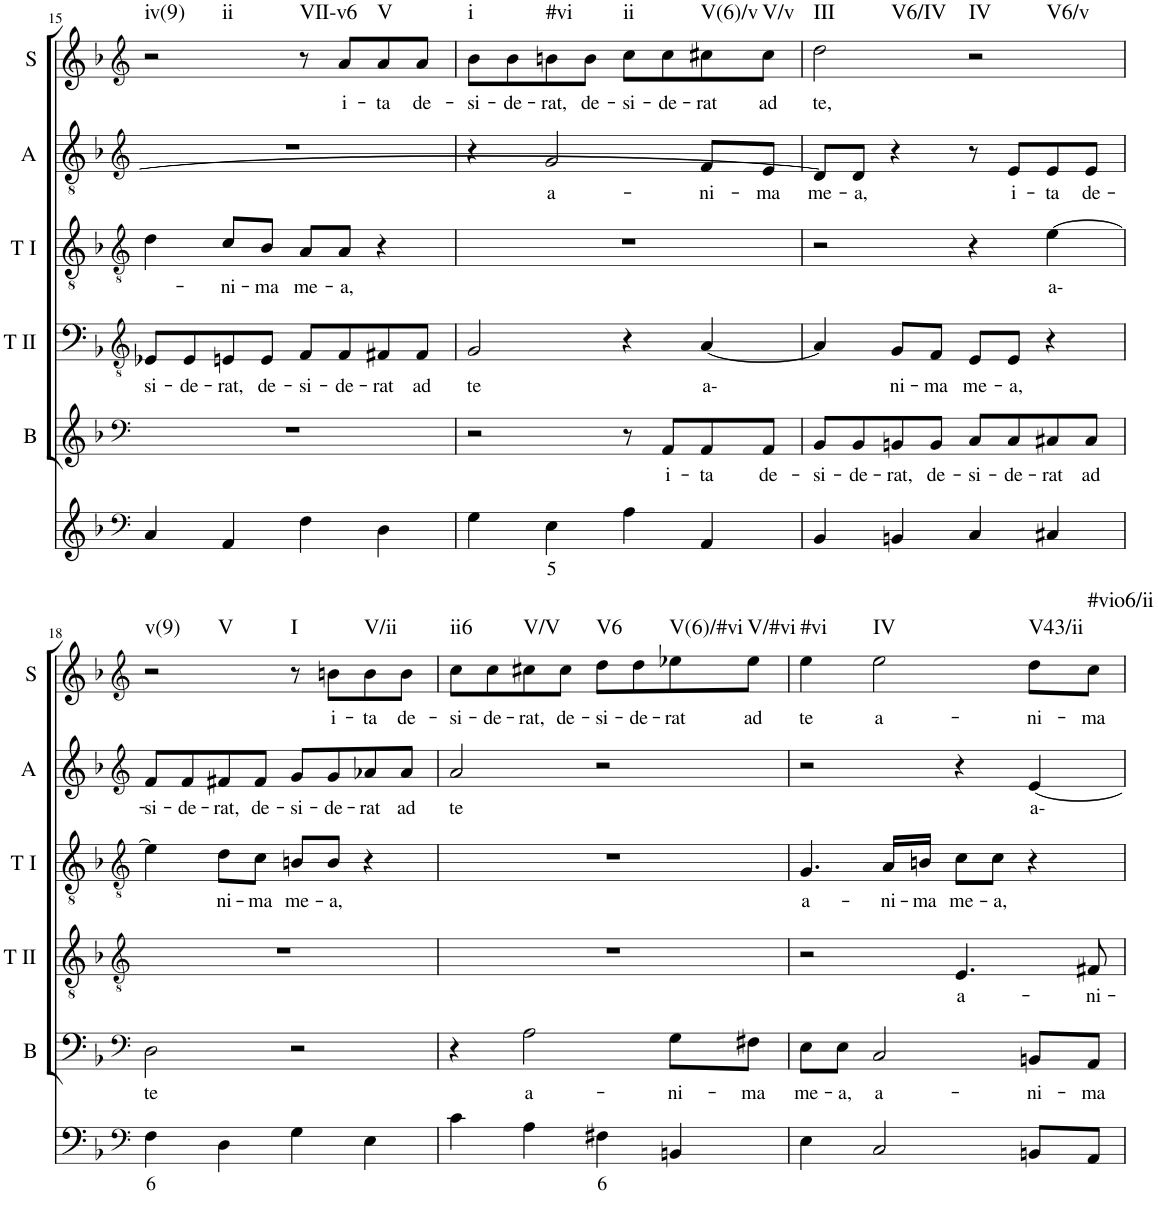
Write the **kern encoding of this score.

**kern	**text	**kern	**text	**kern	**text	**kern	**text	**kern	**text	**kern	**text	**harte
*part6	*part6	*part5	*part5	*part4	*part4	*part3	*part3	*part2	*part2	*part1	*part1	*part1
*staff6	*staff6	*staff5	*staff5	*staff4	*staff4	*staff3	*staff3	*staff2	*staff2	*staff1	*staff1	*
*I"Continuo	*	*I"Bass	*	*I"Tenor II	*	*I"Tenor I	*	*I"Alto	*	*I"Soprano	*	*
*	*	*I'B	*	*I'T II	*	*I'T I	*	*I'A	*	*I'S	*	*
!!LO:PB:g=z
*clefF4	*	*clefF4	*	*clefGv2	*	*clefGv2	*	*clefG2	*	*clefG2	*	*
*k[b-]	*	*k[b-]	*	*k[b-]	*	*k[b-]	*	*k[b-]	*	*k[b-]	*	*
*	*	*	*	*	*	*	*	*M4/4	*	*M4/4	*	*
=15	=15	=15	=15	=15	=15	=15	=15	=15	=15	=15	=15	=15
!	!	!	!	!	!LO:LY:b	!	!	!	!	!	!	!LO:H:n=1:kt=iv(9)
!	!	!	!	!	!	!	!	!	!	!	!	!LO:H:n=2:kt=ii
4C/	.	1r	.	8E-X/L	si-	4d\	.	1r	.	2r	.	N N
!	!	!	!	!	!LO:LY:b	!	!	!	!	!	!	!
.	.	.	.	8E-/	de-	.	.	.	.	.	.	.
!	!	!	!	!	!LO:LY:b	!	!LO:LY:b	!	!	!	!	!
4AA/	.	.	.	8En/	rat,	8c/L	ni-	.	.	.	.	.
!	!	!	!	!	!LO:LY:b	!	!LO:LY:b	!	!	!	!	!
.	.	.	.	8E/J	de-	8B-/J	ma	.	.	.	.	.
!	!	!	!	!	!LO:LY:b	!	!LO:LY:b	!	!	!	!	!LO:H:kt=VII-v6
4F\	.	.	.	8F/L	si-	8A/L	me-	.	.	8r	.	N
!	!	!	!	!	!LO:LY:b	!	!LO:LY:b	!	!	!	!LO:LY:b	!
.	.	.	.	8F/	de-	8A/J	a,	.	.	8a/L	i-	.
!	!	!	!	!	!LO:LY:b	!	!	!	!	!	!LO:LY:b	!LO:H:kt=V
4D\	.	.	.	8F#X/	rat	4r	.	.	.	8a/	ta	N
!	!	!	!	!	!LO:LY:b	!	!	!	!	!	!LO:LY:b	!
.	.	.	.	8F#/J	ad	.	.	.	.	8a/J	de-	.
=16	=16	=16	=16	=16	=16	=16	=16	=16	=16	=16	=16	=16
!	!	!	!	!	!LO:LY:b	!	!	!	!	!	!LO:LY:b	!LO:H:kt=i
4G\	.	2r	.	2G/	te	1r	.	4r	.	8b-\L	si-	N
!	!	!	!	!	!	!	!	!	!	!	!LO:LY:b	!
.	.	.	.	.	.	.	.	.	.	8b-\	de-	.
!	!LO:LY:b	!	!	!	!	!	!	!	!LO:LY:b	!	!LO:LY:b	!LO:H:kt=#vi
4E\	5	.	.	.	.	.	.	2g/	a-	8bn\	rat,	N
!	!	!	!	!	!	!	!	!	!	!	!LO:LY:b	!
.	.	.	.	.	.	.	.	.	.	8b\J	de-	.
!	!	!	!	!	!	!	!	!	!	!	!LO:LY:b	!LO:H:kt=ii
4A\	.	8r	.	4r	.	.	.	.	.	8cc\L	si-	N
!	!	!	!LO:LY:b	!	!	!	!	!	!	!	!LO:LY:b	!
.	.	8AA/L	i-	.	.	.	.	.	.	8cc\	de-	.
!	!	!	!LO:LY:b	!	!LO:LY:b	!	!	!	!LO:LY:b	!	!LO:LY:b	!LO:H:kt=V(6)/v
4AA/	.	8AA/	ta	[4A/	a-	.	.	8f/L	ni-	8cc#X\	rat	N
!	!	!	!LO:LY:b	!	!	!	!	!	!LO:LY:b	!	!LO:LY:b	!LO:H:kt=V/v
.	.	8AA/J	de-	.	.	.	.	8e/J	ma	8cc#\J	ad	N
=17	=17	=17	=17	=17	=17	=17	=17	=17	=17	=17	=17	=17
!	!	!	!LO:LY:b	!	!	!	!	!	!LO:LY:b	!	!LO:LY:b	!LO:H:n=1:kt=III
!	!	!	!	!	!	!	!	!	!	!	!	!LO:H:n=2:kt=V6/IV
4BB-/	.	8BB-/L	si-	4A/]	.	2r	.	8d/L]	me-	2dd\	te,	N N
!	!	!	!LO:LY:b	!	!	!	!	!	!LO:LY:b	!	!	!
.	.	8BB-/	de-	.	.	.	.	8d/J	a,	.	.	.
!	!	!	!LO:LY:b	!	!LO:LY:b	!	!	!	!	!	!	!
4BBn/	.	8BBn/	rat,	8G/L	ni-	.	.	4r	.	.	.	.
!	!	!	!LO:LY:b	!	!LO:LY:b	!	!	!	!	!	!	!
.	.	8BB/J	de-	8F/J	ma	.	.	.	.	.	.	.
!	!	!	!LO:LY:b	!	!LO:LY:b	!	!	!	!	!	!	!LO:H:n=1:kt=IV
!	!	!	!	!	!	!	!	!	!	!	!	!LO:H:n=2:kt=V6/v
4C/	.	8C/L	si-	8E/L	me-	4r	.	8r	.	2r	.	N N
!	!	!	!LO:LY:b	!	!LO:LY:b	!	!	!	!LO:LY:b	!	!	!
.	.	8C/	de-	8E/J	a,	.	.	8e/L	i-	.	.	.
!	!	!	!LO:LY:b	!	!	!	!LO:LY:b	!	!LO:LY:b	!	!	!
4C#X/	.	8C#X/	rat	4r	.	[4e\	a-	8e/	ta	.	.	.
!	!	!	!LO:LY:b	!	!	!	!	!	!LO:LY:b	!	!	!
.	.	8C#/J	ad	.	.	.	.	8e/J	de-	.	.	.
!!LO:LB:g=z
=18	=18	=18	=18	=18	=18	=18	=18	=18	=18	=18	=18	=18
*clefF4	*	*clefF4	*	*clefGv2	*	*clefGv2	*	*clefG2	*	*clefG2	*	*
!	!LO:LY:b	!	!LO:LY:b	!	!	!	!	!	!LO:LY:b	!	!	!LO:H:n=1:kt=v(9)
!	!	!	!	!	!	!	!	!	!	!	!	!LO:H:n=2:kt=V
4F\	6	2D\	te	1r	.	4e\]	.	8f/L	si-	2r	.	N N
!	!	!	!	!	!	!	!	!	!LO:LY:b	!	!	!
.	.	.	.	.	.	.	.	8f/	de-	.	.	.
!	!	!	!	!	!	!	!LO:LY:b	!	!LO:LY:b	!	!	!
4D\	.	.	.	.	.	8d\L	ni-	8f#X/	rat,	.	.	.
!	!	!	!	!	!	!	!LO:LY:b	!	!LO:LY:b	!	!	!
.	.	.	.	.	.	8c\J	ma	8f#/J	de-	.	.	.
!	!	!	!	!	!	!	!LO:LY:b	!	!LO:LY:b	!	!	!LO:H:kt=I
4G\	.	2r	.	.	.	8Bn/L	me-	8g/L	si-	8r	.	N
!	!	!	!	!	!	!	!LO:LY:b	!	!LO:LY:b	!	!LO:LY:b	!
.	.	.	.	.	.	8B/J	a,	8g/	de-	8bn\L	i-	.
!	!	!	!	!	!	!	!	!	!LO:LY:b	!	!LO:LY:b	!LO:H:kt=V/ii
4E\	.	.	.	.	.	4r	.	8a-X/	rat	8b\	ta	N
!	!	!	!	!	!	!	!	!	!LO:LY:b	!	!LO:LY:b	!
.	.	.	.	.	.	.	.	8a-/J	ad	8b\J	de-	.
=19	=19	=19	=19	=19	=19	=19	=19	=19	=19	=19	=19	=19
!	!	!	!	!	!	!	!	!	!LO:LY:b	!	!LO:LY:b	!LO:H:kt=ii6
4c\	.	4r	.	1r	.	1r	.	2a/	te	8cc\L	si-	N
!	!	!	!	!	!	!	!	!	!	!	!LO:LY:b	!
.	.	.	.	.	.	.	.	.	.	8cc\	de-	.
!	!	!	!LO:LY:b	!	!	!	!	!	!	!	!LO:LY:b	!LO:H:kt=V/V
4A\	.	2A\	a-	.	.	.	.	.	.	8cc#X\	rat,	N
!	!	!	!	!	!	!	!	!	!	!	!LO:LY:b	!
.	.	.	.	.	.	.	.	.	.	8cc#\J	de-	.
!	!LO:LY:b	!	!	!	!	!	!	!	!	!	!LO:LY:b	!LO:H:kt=V6
4F#X\	6	.	.	.	.	.	.	2r	.	8dd\L	si-	N
!	!	!	!	!	!	!	!	!	!	!	!LO:LY:b	!
.	.	.	.	.	.	.	.	.	.	8dd\	de-	.
!	!	!	!LO:LY:b	!	!	!	!	!	!	!	!LO:LY:b	!LO:H:kt=V(6)/#vi
4BBn/	.	8G\L	ni-	.	.	.	.	.	.	8ee-X\	rat	N
!	!	!	!LO:LY:b	!	!	!	!	!	!	!	!LO:LY:b	!LO:H:kt=V/#vi
.	.	8F#X\J	ma	.	.	.	.	.	.	8ee-\J	ad	N
=20	=20	=20	=20	=20	=20	=20	=20	=20	=20	=20	=20	=20
!	!	!	!LO:LY:b	!	!	!	!LO:LY:b	!	!	!	!LO:LY:b	!LO:H:kt=#vi
4E\	.	8E\L	me-	2r	.	4.G/	a-	2r	.	4ee\	te	N
!	!	!	!LO:LY:b	!	!	!	!	!	!	!	!	!
.	.	8E\J	a,	.	.	.	.	.	.	.	.	.
!	!	!	!LO:LY:b	!	!	!	!	!	!	!	!LO:LY:b	!LO:H:kt=IV
2C/	.	2C/	a-	.	.	.	.	.	.	2ee\	a-	N
!	!	!	!	!	!	!	!LO:LY:b	!	!	!	!	!
.	.	.	.	.	.	16A/LL	ni-	.	.	.	.	.
!	!	!	!	!	!	!	!LO:LY:b	!	!	!	!	!
.	.	.	.	.	.	16Bn/JJ	ma	.	.	.	.	.
!	!	!	!	!	!LO:LY:b	!	!LO:LY:b	!	!	!	!	!
.	.	.	.	4.E/	a-	8c\L	me-	4r	.	.	.	.
!	!	!	!	!	!	!	!LO:LY:b	!	!	!	!	!
.	.	.	.	.	.	8c\J	a,	.	.	.	.	.
!	!	!	!LO:LY:b	!	!	!	!	!	!LO:LY:b	!	!LO:LY:b	!LO:H:kt=V43/ii
8BBn/L	.	8BBn/L	ni-	.	.	4r	.	[4e/	a-	8dd\L	ni-	N
!	!	!	!LO:LY:b	!	!LO:LY:b	!	!	!	!	!	!LO:LY:b	!LO:H:kt=#vio6/ii
8AA/J	.	8AA/J	ma	8F#X/	ni-	.	.	.	.	8cc\J	ma	N
=	=	=	=	=	=	=	=	=	=	=	=	=
*-	*-	*-	*-	*-	*-	*-	*-	*-	*-	*-	*-	*-
